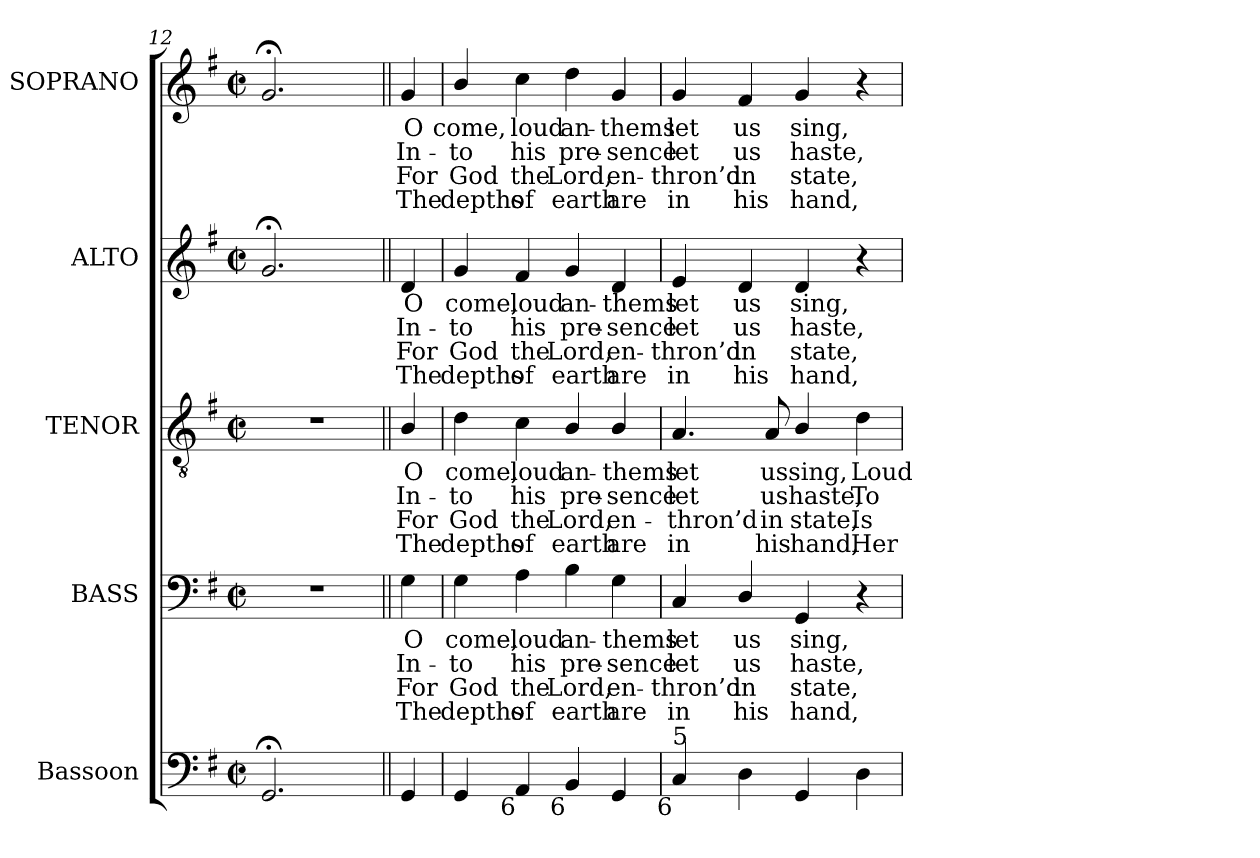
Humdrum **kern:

**kern	**kern	**text	**text	**text	**text	**kern	**text	**text	**text	**text	**kern	**text	**text	**text	**text	**kern	**text	**text	**text	**text
*part5	*part4	*part4	*part4	*part4	*part4	*part3	*part3	*part3	*part3	*part3	*part2	*part2	*part2	*part2	*part2	*part1	*part1	*part1	*part1	*part1
*staff5	*staff4	*staff4	*staff4	*staff4	*staff4	*staff3	*staff3	*staff3	*staff3	*staff3	*staff2	*staff2	*staff2	*staff2	*staff2	*staff1	*staff1	*staff1	*staff1	*staff1
*I"Bassoon	*I"BASS	*	*	*	*	*I"TENOR	*	*	*	*	*I"ALTO	*	*	*	*	*I"SOPRANO	*	*	*	*
*I'Bsn.	*I'B.	*	*	*	*	*I'T.	*	*	*	*	*I'A.	*	*	*	*	*I'S.	*	*	*	*
*clefF4	*clefF4	*	*	*	*	*clefGv2	*	*	*	*	*clefG2	*	*	*	*	*clefG2	*	*	*	*
*	*	*	*	*	*	*ITrd7c12	*	*	*	*	*	*	*	*	*	*	*	*	*	*
*k[f#]	*k[f#]	*	*	*	*	*k[f#]	*	*	*	*	*k[f#]	*	*	*	*	*k[f#]	*	*	*	*
*G:	*G:	*	*	*	*	*G:	*	*	*	*	*G:	*	*	*	*	*G:	*	*	*	*
*M2/2	*M2/2	*	*	*	*	*M2/2	*	*	*	*	*M2/2	*	*	*	*	*M2/2	*	*	*	*
*met(c|)	*met(c|)	*	*	*	*	*met(c|)	*	*	*	*	*met(c|)	*	*	*	*	*met(c|)	*	*	*	*
=12	=12	=12	=12	=12	=12	=12	=12	=12	=12	=12	=12	=12	=12	=12	=12	=12	=12	=12	=12	=12
!	!LO:N:vis=1	!	!	!	!	!LO:N:vis=1	!	!	!	!	!	!	!	!	!	!	!	!	!	!
2.GG;i/	1r	.	.	.	.	1r	.	.	.	.	2.g;i/	.	.	.	.	2.g;i/	.	.	.	.
4ryy	.	.	.	.	.	.	.	.	.	.	4ryy	.	.	.	.	4ryy	.	.	.	.
!!LO:LB:g=z
=13||	=13||	=13||	=13||	=13||	=13||	=13||	=13||	=13||	=13||	=13||	=13||	=13||	=13||	=13||	=13||	=13||	=13||	=13||	=13||	=13||
!	!	!LO:LY:b:color=#000000	!LO:LY:b:color=#000000	!LO:LY:b:color=#000000	!LO:LY:b:color=#000000	!	!	!	!	!	!	!	!	!	!	!	!	!	!	!
!	!	!	!	!	!	!	!LO:LY:b:color=#000000	!LO:LY:b:color=#000000	!LO:LY:b:color=#000000	!LO:LY:b:color=#000000	!	!	!	!	!	!	!	!	!	!
!	!	!	!	!	!	!	!	!	!	!	!	!LO:LY:b:color=#000000	!LO:LY:b:color=#000000	!LO:LY:b:color=#000000	!LO:LY:b:color=#000000	!	!	!	!	!
!	!	!	!	!	!	!	!	!	!	!	!	!	!	!	!	!	!LO:LY:b:color=#000000	!LO:LY:b:color=#000000	!LO:LY:b:color=#000000	!LO:LY:b:color=#000000
4GGi/	4Gi\	O	In-	For	The	4BBi/	O	In-	For	The	4di/	O	In-	For	The	4gi/	O	In-	For	The
=14	=14	=14	=14	=14	=14	=14	=14	=14	=14	=14	=14	=14	=14	=14	=14	=14	=14	=14	=14	=14
!	!	!LO:LY:b:color=#000000	!LO:LY:b:color=#000000	!LO:LY:b:color=#000000	!LO:LY:b:color=#000000	!	!	!	!	!	!	!	!	!	!	!	!	!	!	!
!	!	!	!	!	!	!	!LO:LY:b:color=#000000	!LO:LY:b:color=#000000	!LO:LY:b:color=#000000	!LO:LY:b:color=#000000	!	!	!	!	!	!	!	!	!	!
!	!	!	!	!	!	!	!	!	!	!	!	!LO:LY:b:color=#000000	!LO:LY:b:color=#000000	!LO:LY:b:color=#000000	!LO:LY:b:color=#000000	!	!	!	!	!
!	!	!	!	!	!	!	!	!	!	!	!	!	!	!	!	!	!LO:LY:b:color=#000000	!LO:LY:b:color=#000000	!LO:LY:b:color=#000000	!LO:LY:b:color=#000000
4GGi/	4Gi\	come,	-to	God	depths	4Di\	come,	-to	God	depths	4gi/	come,	-to	God	depths	4bi/	come,	-to	God	depths
!	!	!LO:LY:b:color=#000000	!LO:LY:b:color=#000000	!LO:LY:b:color=#000000	!LO:LY:b:color=#000000	!	!	!	!	!	!	!	!	!	!	!	!	!	!	!
!	!	!	!	!	!	!	!LO:LY:b:color=#000000	!LO:LY:b:color=#000000	!LO:LY:b:color=#000000	!LO:LY:b:color=#000000	!	!	!	!	!	!	!	!	!	!
!	!	!	!	!	!	!	!	!	!	!	!	!LO:LY:b:color=#000000	!LO:LY:b:color=#000000	!LO:LY:b:color=#000000	!LO:LY:b:color=#000000	!	!	!	!	!
!LO:TX:b:rj:t=6	!	!	!	!	!	!	!	!	!	!	!	!	!	!	!	!	!	!	!	!
!	!	!	!	!	!	!	!	!	!	!	!	!	!	!	!	!	!LO:LY:b:color=#000000	!LO:LY:b:color=#000000	!LO:LY:b:color=#000000	!LO:LY:b:color=#000000
4AAi/	4Ai\	loud	his	the	of	4Ci\	loud	his	the	of	4f#i/	loud	his	the	of	4cci\	loud	his	the	of
!	!	!LO:LY:b:color=#000000	!LO:LY:b:color=#000000	!LO:LY:b:color=#000000	!LO:LY:b:color=#000000	!	!	!	!	!	!	!	!	!	!	!	!	!	!	!
!	!	!	!	!	!	!	!LO:LY:b:color=#000000	!LO:LY:b:color=#000000	!LO:LY:b:color=#000000	!LO:LY:b:color=#000000	!	!	!	!	!	!	!	!	!	!
!	!	!	!	!	!	!	!	!	!	!	!	!LO:LY:b:color=#000000	!LO:LY:b:color=#000000	!LO:LY:b:color=#000000	!LO:LY:b:color=#000000	!	!	!	!	!
!LO:TX:b:rj:t=6	!	!	!	!	!	!	!	!	!	!	!	!	!	!	!	!	!	!	!	!
!	!	!	!	!	!	!	!	!	!	!	!	!	!	!	!	!	!LO:LY:b:color=#000000	!LO:LY:b:color=#000000	!LO:LY:b:color=#000000	!LO:LY:b:color=#000000
4BBi/	4Bi\	an-	pre-	Lord,	earth	4BBi/	an-	pre-	Lord,	earth	4gi/	an-	pre-	Lord,	earth	4ddi\	an-	pre-	Lord,	earth
!	!	!LO:LY:b:color=#000000	!LO:LY:b:color=#000000	!LO:LY:b:color=#000000	!LO:LY:b:color=#000000	!	!	!	!	!	!	!	!	!	!	!	!	!	!	!
!	!	!	!	!	!	!	!LO:LY:b:color=#000000	!LO:LY:b:color=#000000	!LO:LY:b:color=#000000	!LO:LY:b:color=#000000	!	!	!	!	!	!	!	!	!	!
!	!	!	!	!	!	!	!	!	!	!	!	!LO:LY:b:color=#000000	!LO:LY:b:color=#000000	!LO:LY:b:color=#000000	!LO:LY:b:color=#000000	!	!	!	!	!
!	!	!	!	!	!	!	!	!	!	!	!	!	!	!	!	!	!LO:LY:b:color=#000000	!LO:LY:b:color=#000000	!LO:LY:b:color=#000000	!LO:LY:b:color=#000000
4GGi/	4Gi\	-thems	-sence	en-	-are	4BBi/	-thems	-sence	en-	-are	4di/	-thems	-sence	en-	-are	4gi/	-thems	-sence	en-	-are
=15	=15	=15	=15	=15	=15	=15	=15	=15	=15	=15	=15	=15	=15	=15	=15	=15	=15	=15	=15	=15
!	!	!LO:LY:b:color=#000000	!LO:LY:b:color=#000000	!LO:LY:b:color=#000000	!LO:LY:b:color=#000000	!	!	!	!	!	!	!	!	!	!	!	!	!	!	!
!	!	!	!	!	!	!	!LO:LY:b:color=#000000	!LO:LY:b:color=#000000	!LO:LY:b:color=#000000	!LO:LY:b:color=#000000	!	!	!	!	!	!	!	!	!	!
!	!	!	!	!	!	!	!	!	!	!	!	!LO:LY:b:color=#000000	!LO:LY:b:color=#000000	!LO:LY:b:color=#000000	!LO:LY:b:color=#000000	!	!	!	!	!
!LO:TX:b:rj:t=6	!	!	!	!	!	!	!	!	!	!	!	!	!	!	!	!	!	!	!	!
!LO:TX:t=5	!	!	!	!	!	!	!	!	!	!	!	!	!	!	!	!	!	!	!	!
!	!	!	!	!	!	!	!	!	!	!	!	!	!	!	!	!	!LO:LY:b:color=#000000	!LO:LY:b:color=#000000	!LO:LY:b:color=#000000	!LO:LY:b:color=#000000
4Ci/	4Ci/	let	let	thron’d	in	4.AAi/	let	let	thron’d	in	4ei/	let	let	thron’d	in	4gi/	let	let	thron’d	in
!	!	!LO:LY:b:color=#000000	!LO:LY:b:color=#000000	!LO:LY:b:color=#000000	!LO:LY:b:color=#000000	!	!	!	!	!	!	!	!	!	!	!	!	!	!	!
!	!	!	!	!	!	!	!	!	!	!	!	!LO:LY:b:color=#000000	!LO:LY:b:color=#000000	!LO:LY:b:color=#000000	!LO:LY:b:color=#000000	!	!	!	!	!
!	!	!	!	!	!	!	!	!	!	!	!	!	!	!	!	!	!LO:LY:b:color=#000000	!LO:LY:b:color=#000000	!LO:LY:b:color=#000000	!LO:LY:b:color=#000000
4Di\	4Di/	us	us	in	his	.	.	.	.	.	4di/	us	us	in	his	4f#i/	us	us	in	his
!	!	!	!	!	!	!	!LO:LY:b:color=#000000	!LO:LY:b:color=#000000	!LO:LY:b:color=#000000	!LO:LY:b:color=#000000	!	!	!	!	!	!	!	!	!	!
.	.	.	.	.	.	8AAi/	us	us	in	his	.	.	.	.	.	.	.	.	.	.
!	!	!LO:LY:b:color=#000000	!LO:LY:b:color=#000000	!LO:LY:b:color=#000000	!LO:LY:b:color=#000000	!	!	!	!	!	!	!	!	!	!	!	!	!	!	!
!	!	!	!	!	!	!	!LO:LY:b:color=#000000	!LO:LY:b:color=#000000	!LO:LY:b:color=#000000	!LO:LY:b:color=#000000	!	!	!	!	!	!	!	!	!	!
!	!	!	!	!	!	!	!	!	!	!	!	!LO:LY:b:color=#000000	!LO:LY:b:color=#000000	!LO:LY:b:color=#000000	!LO:LY:b:color=#000000	!	!	!	!	!
!	!	!	!	!	!	!	!	!	!	!	!	!	!	!	!	!	!LO:LY:b:color=#000000	!LO:LY:b:color=#000000	!LO:LY:b:color=#000000	!LO:LY:b:color=#000000
4GGi/	4GGi/	sing,	haste,	state,	hand,	4BBi/	sing,	haste,	state,	hand,	4di/	sing,	haste,	state,	hand,	4gi/	sing,	haste,	state,	hand,
!	!	!	!	!	!	!	!LO:LY:b:color=#000000	!LO:LY:b:color=#000000	!LO:LY:b:color=#000000	!LO:LY:b:color=#000000	!	!	!	!	!	!	!	!	!	!
4Di\	4r	.	.	.	.	4Di\	Loud	To	Is	Her	4r	.	.	.	.	4r	.	.	.	.
=	=	=	=	=	=	=	=	=	=	=	=	=	=	=	=	=	=	=	=	=
*-	*-	*-	*-	*-	*-	*-	*-	*-	*-	*-	*-	*-	*-	*-	*-	*-	*-	*-	*-	*-
